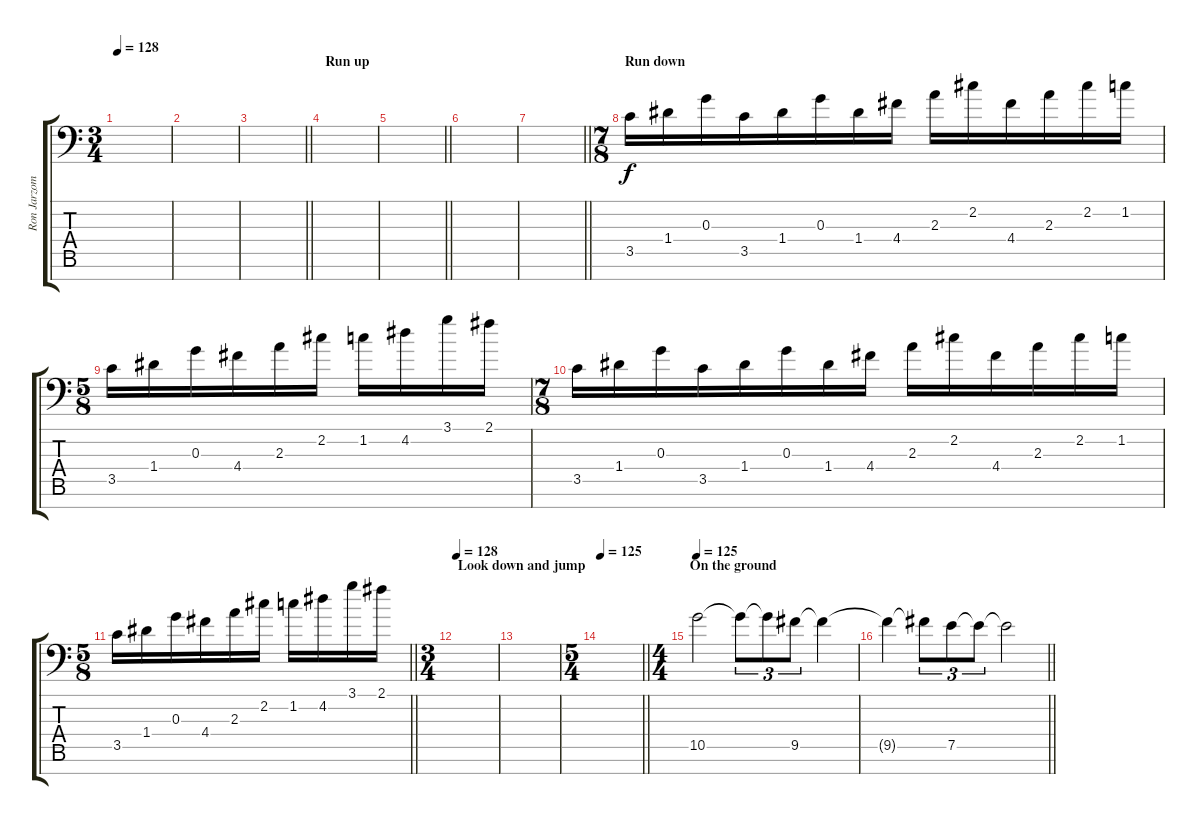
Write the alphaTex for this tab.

\track ("Ron Jarzombek Rhythm 1" "Ron Jarzom") {instrument acousticguitarsteel}
\staff {score tabs}
\tuning (E4 B3 G3 D3 A2 E2 A1) {hide}
\ts (3 4)
\tempo 128
\clef f4
\ks c
|
|
\barLineRight lightlight
|
\section ("" "Run up")
|
\barLineRight lightlight
|
|
\barLineRight lightlight
|
\ts (7 8)
\section ("" "Run down")
3.5.16{dy f} 1.4.16 0.3.16 3.5.16 1.4.16 0.3.16 1.4.16 4.4.16 2.3.16 2.2.16 4.4.16 2.3.16 2.2.16 1.2.16 |
\ts (5 8)
3.5.16 1.4.16 0.3.16 4.4.16 2.3.16 2.2.16 1.2.16 4.2.16 3.1.16 2.1.16 |
\ts (7 8)
3.5.16 1.4.16 0.3.16 3.5.16 1.4.16 0.3.16 1.4.16 4.4.16 2.3.16 2.2.16 4.4.16 2.3.16 2.2.16 1.2.16 |
\ts (5 8)
\barLineRight lightlight
3.5.16 1.4.16 0.3.16 4.4.16 2.3.16 2.2.16 1.2.16 4.2.16 3.1.16 2.1.16 |
\ts (3 4)
\section ("" "Look down and jump")
\tempo 128
|
|
\ts (5 4)
\tempo 125
\barLineRight lightlight
|
\ts (4 4)
\section ("" "On the ground")
\tempo 125
10.5.2 10.5{t}.8{tu (3 2)} 10.5{t}.8{tu (3 2)} 9.5.8{tu (3 2)} 9.5{t}.4 |
\barLineRight lightlight
9.5{t}.4 9.5{t}.8{tu (3 2)} 7.5.8{tu (3 2)} 7.5{t}.8{tu (3 2)} 7.5{t}.2
